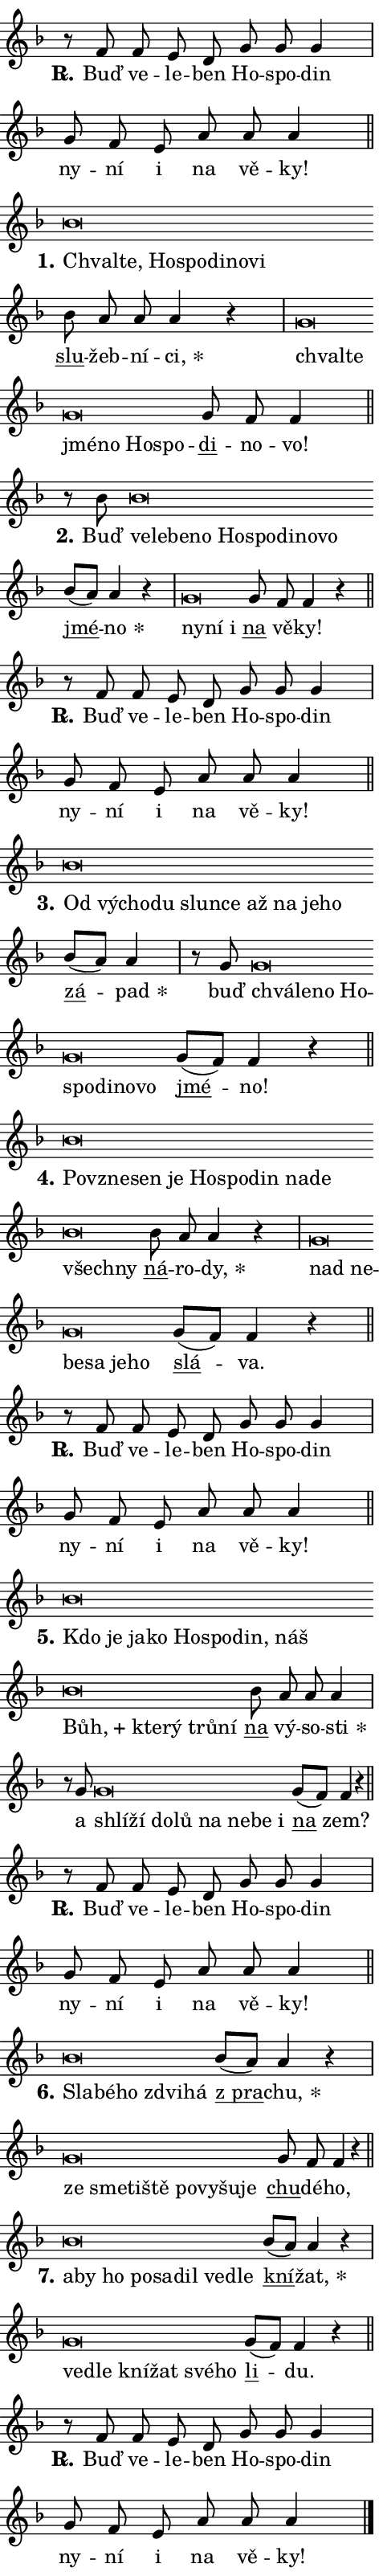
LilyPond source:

\version "2.24.0"
\header { tagline = "" }
\paper {
  indent = 0\cm
  top-margin = 0\cm
  right-margin = 0.13\cm % to fit lyric hyphens
  bottom-margin = 0\cm
  left-margin = 0\cm
  paper-width = 8\cm
  page-breaking = #ly:one-page-breaking
  system-system-spacing.basic-distance = #11
  score-system-spacing.basic-distance = #11
  ragged-last = ##f
}


%% Author: Thomas Morley
%% https://lists.gnu.org/archive/html/lilypond-user/2020-05/msg00002.html
#(define (line-position grob)
"Returns position of @var[grob} in current system:
   @code{'start}, if at first time-step
   @code{'end}, if at last time-step
   @code{'middle} otherwise
"
  (let* ((col (ly:item-get-column grob))
         (ln (ly:grob-object col 'left-neighbor))
         (rn (ly:grob-object col 'right-neighbor))
         (col-to-check-left (if (ly:grob? ln) ln col))
         (col-to-check-right (if (ly:grob? rn) rn col))
         (break-dir-left
           (and
             (ly:grob-property col-to-check-left 'non-musical #f)
             (ly:item-break-dir col-to-check-left)))
         (break-dir-right
           (and
             (ly:grob-property col-to-check-right 'non-musical #f)
             (ly:item-break-dir col-to-check-right))))
        (cond ((eqv? 1 break-dir-left) 'start)
              ((eqv? -1 break-dir-right) 'end)
              (else 'middle))))

#(define (tranparent-at-line-position vctor)
  (lambda (grob)
  "Relying on @code{line-position} select the relevant enry from @var{vctor}.
Used to determine transparency,"
    (case (line-position grob)
      ((end) (not (vector-ref vctor 0)))
      ((middle) (not (vector-ref vctor 1)))
      ((start) (not (vector-ref vctor 2))))))

noteHeadBreakVisibility =
#(define-music-function (break-visibility)(vector?)
"Makes @code{NoteHead}s transparent relying on @var{break-visibility}"
#{
  \override NoteHead.transparent =
    #(tranparent-at-line-position break-visibility)
#})

#(define delete-ledgers-for-transparent-note-heads
  (lambda (grob)
    "Reads whether a @code{NoteHead} is transparent.
If so this @code{NoteHead} is removed from @code{'note-heads} from
@var{grob}, which is supposed to be @code{LedgerLineSpanner}.
As a result ledgers are not printed for this @code{NoteHead}"
    (let* ((nhds-array (ly:grob-object grob 'note-heads))
           (nhds-list
             (if (ly:grob-array? nhds-array)
                 (ly:grob-array->list nhds-array)
                 '()))
           ;; Relies on the transparent-property being done before
           ;; Staff.LedgerLineSpanner.after-line-breaking is executed.
           ;; This is fragile ...
           (to-keep
             (remove
               (lambda (nhd)
                 (ly:grob-property nhd 'transparent #f))
               nhds-list)))
      ;; TODO find a better method to iterate over grob-arrays, similiar
      ;; to filter/remove etc for lists
      ;; For now rebuilt from scratch
      (set! (ly:grob-object grob 'note-heads)  '())
      (for-each
        (lambda (nhd)
          (ly:pointer-group-interface::add-grob grob 'note-heads nhd))
        to-keep))))

squashNotes = {
  \override NoteHead.X-extent = #'(-0.2 . 0.2)
  \override NoteHead.Y-extent = #'(-0.75 . 0)
  \override NoteHead.stencil =
    #(lambda (grob)
       (let ((pos (ly:grob-property grob 'staff-position)))
         (begin
           (if (< pos -7) (display "ERROR: Lower brevis then expected\n") (display ""))
           (if (<= pos -6) ly:text-interface::print ly:note-head::print))))
}
unSquashNotes = {
  \revert NoteHead.X-extent
  \revert NoteHead.Y-extent
  \revert NoteHead.stencil
}

hideNotes = \noteHeadBreakVisibility #begin-of-line-visible
unHideNotes = \noteHeadBreakVisibility #all-visible

% work-around for resetting accidentals
% https://lilypond.org/doc/v2.23/Documentation/notation/displaying-rhythms#unmetered-music
cadenzaMeasure = {
  \cadenzaOff
  \partial 1024 s1024
  \cadenzaOn
}

#(define-markup-command (accent layout props text) (markup?)
  "Underline accented syllable"
  (interpret-markup layout props
    #{\markup \override #'(offset . 4.3) \underline { #text }#}))

responsum = \markup \concat {
  "R" \hspace #-1.05 \path #0.1 #'((moveto 0 0.07) (lineto 0.9 0.8)) \hspace #0.05 "."
}

spaceSize = #0.6828661417322834 % exact space size for TeX Gyre Schola

\layout {
  \context {
    \Staff
    \remove "Time_signature_engraver"
    \override LedgerLineSpanner.after-line-breaking = #delete-ledgers-for-transparent-note-heads
  }
  \context {
    \Lyrics {
      \override LyricSpace.minimum-distance = \spaceSize
      \override LyricText.font-name = #"TeX Gyre Schola"
      \override LyricText.font-size = 1
      \override StanzaNumber.font-name = #"TeX Gyre Schola Bold"
      \override StanzaNumber.font-size = 1
    }
  }
  \context {
    \Score 
    \override NoteHead.text =
      #(lambda (grob) 
        (let ((pos (ly:grob-property grob 'staff-position)))
          #{\markup {
            \combine
              \halign #-0.55 \raise #(if (= pos -6) 0 0.5) \override #'(thickness . 2) \draw-line #'(3.2 . 0)
              \musicglyph "noteheads.sM1"
          }#}))
  }
}

% magnetic-lyrics.ily
%
%   written by
%     Jean Abou Samra <jean@abou-samra.fr>
%     Werner Lemberg <wl@gnu.org>
%
%   adapted by
%     Jiri Hon <jiri.hon@gmail.com>
%
% Version 2022-Apr-15

% https://www.mail-archive.com/lilypond-user@gnu.org/msg149350.html

#(define (Left_hyphen_pointer_engraver context)
   "Collect syllable-hyphen-syllable occurrences in lyrics and store
them in properties.  This engraver only looks to the left.  For
example, if the lyrics input is @code{foo -- bar}, it does the
following.

@itemize @bullet
@item
Set the @code{text} property of the @code{LyricHyphen} grob between
@q{foo} and @q{bar} to @code{foo}.

@item
Set the @code{left-hyphen} property of the @code{LyricText} grob with
text @q{foo} to the @code{LyricHyphen} grob between @q{foo} and
@q{bar}.
@end itemize

Use this auxiliary engraver in combination with the
@code{lyric-@/text::@/apply-@/magnetic-@/offset!} hook."
   (let ((hyphen #f)
         (text #f))
     (make-engraver
      (acknowledgers
       ((lyric-syllable-interface engraver grob source-engraver)
        (set! text grob)))
      (end-acknowledgers
       ((lyric-hyphen-interface engraver grob source-engraver)
        ;(when (not (grob::has-interface grob 'lyric-space-interface))
          (set! hyphen grob)));)
      ((stop-translation-timestep engraver)
       (when (and text hyphen)
         (ly:grob-set-object! text 'left-hyphen hyphen))
       (set! text #f)
       (set! hyphen #f)))))

#(define (lyric-text::apply-magnetic-offset! grob)
   "If the space between two syllables is less than the value in
property @code{LyricText@/.details@/.squash-threshold}, move the right
syllable to the left so that it gets concatenated with the left
syllable.

Use this function as a hook for
@code{LyricText@/.after-@/line-@/breaking} if the
@code{Left_@/hyphen_@/pointer_@/engraver} is active."
   (let ((hyphen (ly:grob-object grob 'left-hyphen #f)))
     (when hyphen
       (let ((left-text (ly:spanner-bound hyphen LEFT)))
         (when (grob::has-interface left-text 'lyric-syllable-interface)
           (let* ((common (ly:grob-common-refpoint grob left-text X))
                  (this-x-ext (ly:grob-extent grob common X))
                  (left-x-ext
                   (begin
                     ;; Trigger magnetism for left-text.
                     (ly:grob-property left-text 'after-line-breaking)
                     (ly:grob-extent left-text common X)))
                  ;; `delta` is the gap width between two syllables.
                  (delta (- (interval-start this-x-ext)
                            (interval-end left-x-ext)))
                  (details (ly:grob-property grob 'details))
                  (threshold (assoc-get 'squash-threshold details 0.2)))
             (when (< delta threshold)
               (let* (;; We have to manipulate the input text so that
                      ;; ligatures crossing syllable boundaries are not
                      ;; disabled.  For languages based on the Latin
                      ;; script this is essentially a beautification.
                      ;; However, for non-Western scripts it can be a
                      ;; necessity.
                      (lt (ly:grob-property left-text 'text))
                      (rt (ly:grob-property grob 'text))
                      (is-space (grob::has-interface hyphen 'lyric-space-interface))
                      (space (if is-space " " ""))
                      (extra-delta (if is-space spaceSize 0))
                      ;; Append new syllable.
                      (ltrt-space (if (and (string? lt) (string? rt))
                                (string-append lt space rt)
                                (make-concat-markup (list lt space rt))))
                      ;; Right-align `ltrt` to the right side.
                      (ltrt-space-markup (grob-interpret-markup
                               grob
                               (make-translate-markup
                                (cons (interval-length this-x-ext) 0)
                                (make-right-align-markup ltrt-space)))))
                 (begin
                   ;; Don't print `left-text`.
                   (ly:grob-set-property! left-text 'stencil #f)
                   ;; Set text and stencil (which holds all collected
                   ;; syllables so far) and shift it to the left.
                   (ly:grob-set-property! grob 'text ltrt-space)
                   (ly:grob-set-property! grob 'stencil ltrt-space-markup)
                   (ly:grob-translate-axis! grob (- (- delta extra-delta)) X))))))))))


#(define (lyric-hyphen::displace-bounds-first grob)
   ;; Make very sure this callback isn't triggered too early.
   (let ((left (ly:spanner-bound grob LEFT))
         (right (ly:spanner-bound grob RIGHT)))
     (ly:grob-property left 'after-line-breaking)
     (ly:grob-property right 'after-line-breaking)
     (ly:lyric-hyphen::print grob)))

squashThreshold = #0.4

\layout {
  \context {
    \Lyrics
    \consists #Left_hyphen_pointer_engraver
    \override LyricText.after-line-breaking =
      #lyric-text::apply-magnetic-offset!
    \override LyricHyphen.stencil = #lyric-hyphen::displace-bounds-first
    \override LyricText.details.squash-threshold = \squashThreshold
    \override LyricHyphen.minimum-distance = 0
    \override LyricHyphen.minimum-length = \squashThreshold
  }
}

squashText = \override LyricText.details.squash-threshold = 9999
unSquashText = \override LyricText.details.squash-threshold = \squashThreshold

leftText = \override LyricText.self-alignment-X = #LEFT
unLeftText = \revert LyricText.self-alignment-X

starOffset = #(lambda (grob) 
                (let ((x_offset (ly:self-alignment-interface::aligned-on-x-parent grob)))
                  (if (= x_offset 0) 0 (+ x_offset 1.2))))

star = #(define-music-function (syllable)(string?)
"Append star separator at the end of a syllable"
#{
  \once \override LyricText.X-offset = #starOffset
  \lyricmode { \markup {
    #syllable
    \override #'((font-name . "TeX Gyre Schola Bold")) \hspace #0.2 \lower #0.65 \larger "*"
  } }
#})

starAccent = #(define-music-function (syllable)(string?)
"Append star separator at the end of a syllable and make accent"
#{
  \once \override LyricText.X-offset = #starOffset
  \lyricmode { \markup {
    \accent #syllable
    \override #'((font-name . "TeX Gyre Schola Bold")) \hspace #0.2 \lower #0.65 \larger "*"
  } }
#})

breath = #(define-music-function (syllable)(string?)
"Append breathing indicator at the end of a syllable"
#{
  \lyricmode { \markup { #syllable "+" } }
#})

optionalBreath = #(define-music-function (syllable)(string?)
"Append optional breathing indicator at the end of a syllable"
#{
  \lyricmode { \markup { #syllable "(+)" } }
#})


\score {
    <<
        \new Voice = "melody" { \cadenzaOn \key f \major \relative { r8 f' f e d g g g4 \cadenzaMeasure \bar "|" g8 f e a a a4 \cadenzaMeasure \bar "||" \break } }
        \new Lyrics \lyricsto "melody" { \lyricmode { \set stanza = \responsum
Buď ve -- le -- ben Ho -- spo -- din ny -- ní i na vě -- ky! } }
    >>
    \layout {}
}

\score {
    <<
        \new Voice = "melody" { \cadenzaOn \key f \major \relative { \squashNotes bes'\breve*1/16 \hideNotes \breve*1/16 \bar "" \breve*1/16 \bar "" \breve*1/16 \bar "" \breve*1/16 \bar "" \breve*1/16 \breve*1/16 \bar "" \unHideNotes \unSquashNotes \bar "" bes8 a a a4 r \cadenzaMeasure \bar "|" \squashNotes g\breve*1/16 \hideNotes \breve*1/16 \bar "" \breve*1/16 \bar "" \breve*1/16 \bar "" \breve*1/16 \breve*1/16 \bar "" \unHideNotes \unSquashNotes \bar "" g8 f f4 \cadenzaMeasure \bar "||" \break } }
        \new Lyrics \lyricsto "melody" { \lyricmode { \set stanza = "1."
\leftText Chval -- \squashText te, Ho -- spo -- di -- no -- vi \unLeftText \unSquashText \markup \accent slu -- žeb -- ní -- \star ci, \leftText chval -- \squashText te jmé -- no Ho -- spo -- \unLeftText \unSquashText \markup \accent di -- no -- vo! } }
    >>
    \layout {}
}

\score {
    <<
        \new Voice = "melody" { \cadenzaOn \key f \major \relative { r8 bes'8 \squashNotes bes\breve*1/16 \hideNotes \breve*1/16 \bar "" \breve*1/16 \bar "" \breve*1/16 \bar "" \breve*1/16 \bar "" \breve*1/16 \bar "" \breve*1/16 \bar "" \breve*1/16 \breve*1/16 \bar "" \unHideNotes \unSquashNotes \bar "" bes8[( a)] a4 r \cadenzaMeasure \bar "|" \squashNotes g\breve*1/16 \hideNotes \breve*1/16 \breve*1/16 \bar "" \unHideNotes \unSquashNotes \bar "" g8 f f4 r \cadenzaMeasure \bar "||" \break } }
        \new Lyrics \lyricsto "melody" { \lyricmode { \set stanza = "2."
Buď \leftText ve -- \squashText le -- be -- no Ho -- spo -- di -- no -- vo \unLeftText \unSquashText \markup \accent jmé -- \star no \leftText ny -- \squashText ní i \unLeftText \unSquashText \markup \accent na vě -- ky! } }
    >>
    \layout {}
}

\score {
    <<
        \new Voice = "melody" { \cadenzaOn \key f \major \relative { r8 f' f e d g g g4 \cadenzaMeasure \bar "|" g8 f e a a a4 \cadenzaMeasure \bar "||" \break } }
        \new Lyrics \lyricsto "melody" { \lyricmode { \set stanza = \responsum
Buď ve -- le -- ben Ho -- spo -- din ny -- ní i na vě -- ky! } }
    >>
    \layout {}
}

\score {
    <<
        \new Voice = "melody" { \cadenzaOn \key f \major \relative { \squashNotes bes'\breve*1/16 \hideNotes \breve*1/16 \bar "" \breve*1/16 \bar "" \breve*1/16 \bar "" \breve*1/16 \bar "" \breve*1/16 \bar "" \breve*1/16 \bar "" \breve*1/16 \bar "" \breve*1/16 \breve*1/16 \bar "" \unHideNotes \unSquashNotes \bar "" bes8[( a)] a4 \cadenzaMeasure \bar "|" r8 g8 \squashNotes g\breve*1/16 \hideNotes \breve*1/16 \bar "" \breve*1/16 \bar "" \breve*1/16 \bar "" \breve*1/16 \bar "" \breve*1/16 \bar "" \breve*1/16 \breve*1/16 \bar "" \unHideNotes \unSquashNotes \bar "" g8[( f)] f4 r \cadenzaMeasure \bar "||" \break } }
        \new Lyrics \lyricsto "melody" { \lyricmode { \set stanza = "3."
\leftText Od \squashText vý -- cho -- du slun -- ce až na je -- ho \unLeftText \unSquashText \markup \accent zá -- \star pad buď \leftText chvá -- \squashText le -- no Ho -- spo -- di -- no -- vo \unLeftText \unSquashText \markup \accent jmé -- no! } }
    >>
    \layout {}
}

\score {
    <<
        \new Voice = "melody" { \cadenzaOn \key f \major \relative { \squashNotes bes'\breve*1/16 \hideNotes \breve*1/16 \bar "" \breve*1/16 \bar "" \breve*1/16 \bar "" \breve*1/16 \bar "" \breve*1/16 \bar "" \breve*1/16 \bar "" \breve*1/16 \bar "" \breve*1/16 \bar "" \breve*1/16 \breve*1/16 \bar "" \unHideNotes \unSquashNotes \bar "" bes8 a a4 r \cadenzaMeasure \bar "|" \squashNotes g\breve*1/16 \hideNotes \breve*1/16 \bar "" \breve*1/16 \bar "" \breve*1/16 \bar "" \breve*1/16 \breve*1/16 \bar "" \unHideNotes \unSquashNotes \bar "" g8[( f)] f4 r \cadenzaMeasure \bar "||" \break } }
        \new Lyrics \lyricsto "melody" { \lyricmode { \set stanza = "4."
\leftText Po -- \squashText vzne -- sen je Ho -- spo -- din na -- de všech -- ny \unLeftText \unSquashText \markup \accent ná -- ro -- \star dy, \leftText nad \squashText ne -- be -- sa je -- ho \unLeftText \unSquashText \markup \accent slá -- va. } }
    >>
    \layout {}
}

\score {
    <<
        \new Voice = "melody" { \cadenzaOn \key f \major \relative { r8 f' f e d g g g4 \cadenzaMeasure \bar "|" g8 f e a a a4 \cadenzaMeasure \bar "||" \break } }
        \new Lyrics \lyricsto "melody" { \lyricmode { \set stanza = \responsum
Buď ve -- le -- ben Ho -- spo -- din ny -- ní i na vě -- ky! } }
    >>
    \layout {}
}

\score {
    <<
        \new Voice = "melody" { \cadenzaOn \key f \major \relative { \squashNotes bes'\breve*1/16 \hideNotes \breve*1/16 \bar "" \breve*1/16 \bar "" \breve*1/16 \bar "" \breve*1/16 \bar "" \breve*1/16 \bar "" \breve*1/16 \bar "" \breve*1/16 \bar "" \breve*1/16 \bar "" \breve*1/16 \bar "" \breve*1/16 \bar "" \breve*1/16 \breve*1/16 \bar "" \unHideNotes \unSquashNotes \bar "" bes8 a a a4 \cadenzaMeasure \bar "|" r8 g8 \squashNotes g\breve*1/16 \hideNotes \breve*1/16 \bar "" \breve*1/16 \bar "" \breve*1/16 \bar "" \breve*1/16 \bar "" \breve*1/16 \bar "" \breve*1/16 \breve*1/16 \bar "" \unHideNotes \unSquashNotes \bar "" g8[( f)] f4 r \cadenzaMeasure \bar "||" \break } }
        \new Lyrics \lyricsto "melody" { \lyricmode { \set stanza = "5."
\leftText Kdo \squashText je ja -- ko Ho -- spo -- din, náš \breath "Bůh," kte -- rý trů -- ní \unLeftText \unSquashText \markup \accent na vý -- so -- \star sti a \leftText shlí -- \squashText ží do -- lů na ne -- be i \unLeftText \unSquashText \markup \accent na zem? } }
    >>
    \layout {}
}

\score {
    <<
        \new Voice = "melody" { \cadenzaOn \key f \major \relative { r8 f' f e d g g g4 \cadenzaMeasure \bar "|" g8 f e a a a4 \cadenzaMeasure \bar "||" \break } }
        \new Lyrics \lyricsto "melody" { \lyricmode { \set stanza = \responsum
Buď ve -- le -- ben Ho -- spo -- din ny -- ní i na vě -- ky! } }
    >>
    \layout {}
}

\score {
    <<
        \new Voice = "melody" { \cadenzaOn \key f \major \relative { \squashNotes bes'\breve*1/16 \hideNotes \breve*1/16 \bar "" \breve*1/16 \bar "" \breve*1/16 \breve*1/16 \bar "" \unHideNotes \unSquashNotes \bar "" bes8[( a)] a4 r \cadenzaMeasure \bar "|" \squashNotes g\breve*1/16 \hideNotes \breve*1/16 \bar "" \breve*1/16 \bar "" \breve*1/16 \bar "" \breve*1/16 \bar "" \breve*1/16 \bar "" \breve*1/16 \breve*1/16 \bar "" \unHideNotes \unSquashNotes \bar "" g8 f f4 r \cadenzaMeasure \bar "||" \break } }
        \new Lyrics \lyricsto "melody" { \lyricmode { \set stanza = "6."
\leftText Sla -- \squashText bé -- ho zdvi -- há \unLeftText \unSquashText \markup \accent "z pra" -- \star chu, \leftText ze \squashText sme -- ti -- ště po -- vy -- šu -- je \unLeftText \unSquashText \markup \accent chu -- dé -- ho, } }
    >>
    \layout {}
}

\score {
    <<
        \new Voice = "melody" { \cadenzaOn \key f \major \relative { \squashNotes bes'\breve*1/16 \hideNotes \breve*1/16 \bar "" \breve*1/16 \bar "" \breve*1/16 \bar "" \breve*1/16 \bar "" \breve*1/16 \bar "" \breve*1/16 \breve*1/16 \bar "" \unHideNotes \unSquashNotes \bar "" bes8[( a)] a4 r \cadenzaMeasure \bar "|" \squashNotes g\breve*1/16 \hideNotes \breve*1/16 \bar "" \breve*1/16 \bar "" \breve*1/16 \bar "" \breve*1/16 \breve*1/16 \bar "" \unHideNotes \unSquashNotes \bar "" g8[( f)] f4 r \cadenzaMeasure \bar "||" \break } }
        \new Lyrics \lyricsto "melody" { \lyricmode { \set stanza = "7."
\leftText a -- \squashText by ho po -- sa -- dil ve -- dle \unLeftText \unSquashText \markup \accent kní -- \star žat, \leftText ve -- \squashText dle kní -- žat své -- ho \unLeftText \unSquashText \markup \accent li -- du. } }
    >>
    \layout {}
}

\score {
    <<
        \new Voice = "melody" { \cadenzaOn \key f \major \relative { r8 f' f e d g g g4 \cadenzaMeasure \bar "|" g8 f e a a a4 \cadenzaMeasure \bar "||" \break } \bar "|." }
        \new Lyrics \lyricsto "melody" { \lyricmode { \set stanza = \responsum
Buď ve -- le -- ben Ho -- spo -- din ny -- ní i na vě -- ky! } }
    >>
    \layout {}
}
